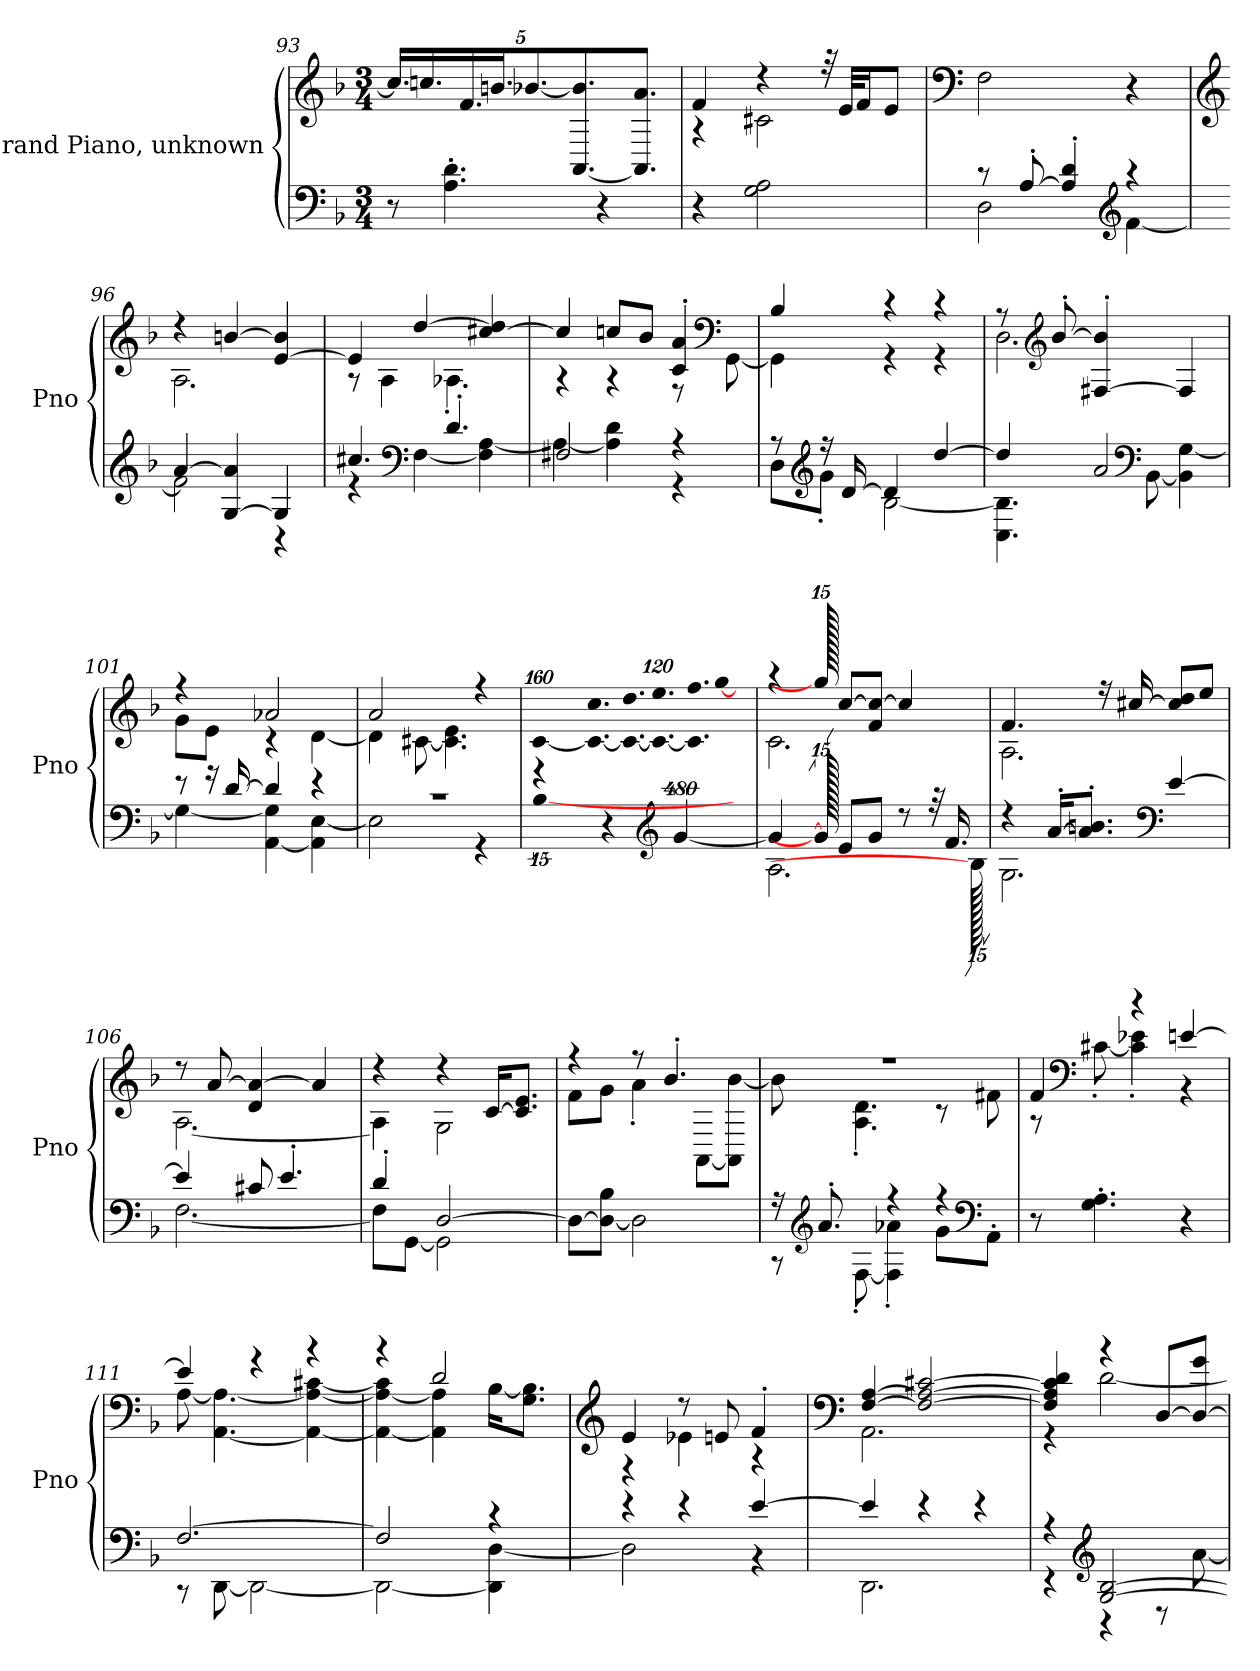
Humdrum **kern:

**kern	**kern
*part1	*part1
*staff2	*staff1
*I"Grand Piano, unknown	*
*I'Pno	*
*clefF4	*clefG2
*k[b-]	*k[b-]
*M3/4	*M3/4
*	*Xbrackettup
=93	=93
8r	20.cc#/LL]
.	20.ccn/
4.A\' 4.d\'	.
.	20.f/
.	20.bn/J
.	[10.b-X/
.	[10.AA/ 10.b-/]
4r	.
.	10.AA/] 10.a/J
!!LO:LB:g=z
=94	=94
*	*^
4r	4f/	4r
2G\ 2A\	4r	2c#X\
.	32r	.
.	32e/KLL	.
.	16f/J	.
.	8e/J	.
*	*v	*v
=95	=95
*	*clefF4
*^	*
8r	2D\	2F\
[8A'/	.	.
4A/]' 4d/'	.	.
*clefG2	*	*
4r	[4f\	4r
=96	=96	=96
*	*	*clefG2
*	*	*^
[4a/	2f\]	4r	2.A\
[4G/ 4a/]	.	[4bn/	.
4G/]	4r	[4e/ 4b/]	.
=97	=97	=97	=97
4.cc#X/	4r	4e/]	8r
.	.	.	4A\
*clefF4	*	*	*
.	[4F\	[4dd/	.
4.d'/	.	.	4.A-X'\
.	4F\] [4A\	[4cc#X/ 4dd/]	.
=98	=98	=98	=98
2F#X/	4A\_	4cc#/]	4r
.	4A\] 4d\	8ccn/L	4r
.	.	8b-/J	.
4r	4r	4c/' 4a/'	8r
*	*	*clefF4	*
.	.	.	[8GG\
!!LO:LB:g=z	!!
=99	=99	=99	=99
8r	8D\L	4B-/	4GG\]
*clefG2	*	*	*
16r	8g'\J	.	.
[16d/	.	.	.
4d/]	[2B-\	4r	4r
[4dd/	.	4r	4r
=100	=100	=100	=100
4dd/]	4.C\ 4.B-\]	8r	2.D\
*	*	*clefG2	*
.	.	[8b-'/	.
2a/	.	[4F#X/' 4b-/]'	.
*clefF4	*	*	*
.	[8BB-\	.	.
.	4BB-\] [4G\	4F#/]	.
=101	=101	=101	=101
8r	4G\_	4r	8g\L
16r	.	.	8e\J
[16d/	.	.	.
4d/]	[4AA\ 4G\]	2a-X/	4r
4r	4AA\] [4E\	.	[4d\
=102	=102	=102	=102
2.r	2E\]	2a/	4d\]
.	.	.	[8c#X\
.	.	.	4.c#\] 4.e\
.	4r	4r	.
*	*	*v	*v
=103	=103	=103
!	!	!LO:N:vis=16%9
1920ryy	1920ryy	[640%137c/L
4r	[1920%1439B-\	.
!	!	!LO:N:vis=16.
.	.	960%103c/_ 960%103cc/L
4r	.	.
!	!	!LO:N:vis=16.
.	.	960%103c/_ 960%103dd/
!	!	!LO:N:vis=16.
.	.	960%103c/_ 960%103ee/
*clefG2	*	*
[1920%479g/	.	.
!	!	!LO:N:vis=16.
.	.	960%103c/] 960%103ff/
.	.	[384%41gg/J
!!LO:LB:g=z
=104	=104	=104
*	*	*^
4g/]	2.A\	4r	2.c\
1920g/_	.	1920gg/]	.
8e/L	.	[8cc/L	.
8g/J	.	8f/ 8cc/_J	.
8r	.	4cc/]	.
32r	.	.	.
16.f/	.	.	.
.	1920B-\]	.	1920ryy
=105	=105	=105	=105
4r	2.G\	4.f/	2.A\
[16a'/KL	.	.	.
8.a/]' 8.bn/'J	.	.	.
.	.	16r	.
.	.	[16cc#X/	.
*clefF4	*	*	*
[4e/	.	8cc#/] 8dd/L	.
.	.	8ee/J	.
=106	=106	=106	=106
4e/]	[2.F\	8r	[2.A\
.	.	[8a/	.
8c#X/	.	4d/ 4a/_	.
4.e'/	.	.	.
.	.	4a/]	.
=107	=107	=107	=107
4d'/	8F\L]	4r	4A\]
.	[8GG\J	.	.
[2D/	2GG\]	4r	2G\
.	.	[16c/KL	.
.	.	8.c/] 8.e/J	.
*v	*v	*	*
=108	=108	=108
8D\L_	4r	8f\L
8D\_ 8B-\J	.	8g\J
2D\]	8r	4a'\
.	4.b-'/	.
.	.	[8AA\L
.	.	8AA\] [8b-\J
!!LO:PB:g=z	!!
=109	=109	=109
*^	*	*
16r	8r	2.r	8b-\]
*clefG2	*	*	*
8.a'/	.	.	.
.	[8F'\	.	4.A\' 4.d\'
4r	4F\]' 4a-X\'	.	.
4r	8g\L	.	8r
*clefF4	*	*	*
.	8AA'\J	.	8f#X\
*v	*v	*	*
=110	=110	=110
8r	4f/	8r
*	*clefF4	*
4.G\' 4.A\'	.	[8c#X'\
.	4r	4c#\]' 4e-X\'
4r	[4en/	4r
=111	=111	=111
*^	*	*
[2.F/	8r	4e/]	[8A\
.	[8DD\	.	[4.AA\ 4.A\_
.	2DD\_	4r	.
.	.	4r	4AA\_ 4A\_ [4c#X\
=112	=112	=112	=112
2F/]	2DD\_	4r	4AA\_ 4A\_ 4c#\]
.	.	2d/	4AA\] 4A\]
4r	4DD\] [4D\	.	[16B-\KL
.	.	.	8.G\ 8.B-\]J
=113	=113	=113	=113
*	*	*clefG2	*
4r	2D\]	4e/	4r
4r	.	8r	4e-X\
.	.	8en/	.
[4e/	4r	4f'/	4r
!!LO:LB:g=z	!!
=114	=114	=114	=114
*	*	*clefF4	*
4e/]	2.DD\	[4F/ [4A/	2.AA\
4r	.	2F/_ 2A/_ [2c#X/	.
4r	.	.	.
=115	=115	=115	=115
4r	4r	4F/] 4A/] 4c#/] 4d/	4r
*clefG2	*	*	*
[2G/ [2B-/	4r	4r	[2d\
.	8r	[8D/L	.
.	[8a\	8D/_ 8g/J	.
*v	*v	*	*
*	*v	*v
=	=
*-	*-
